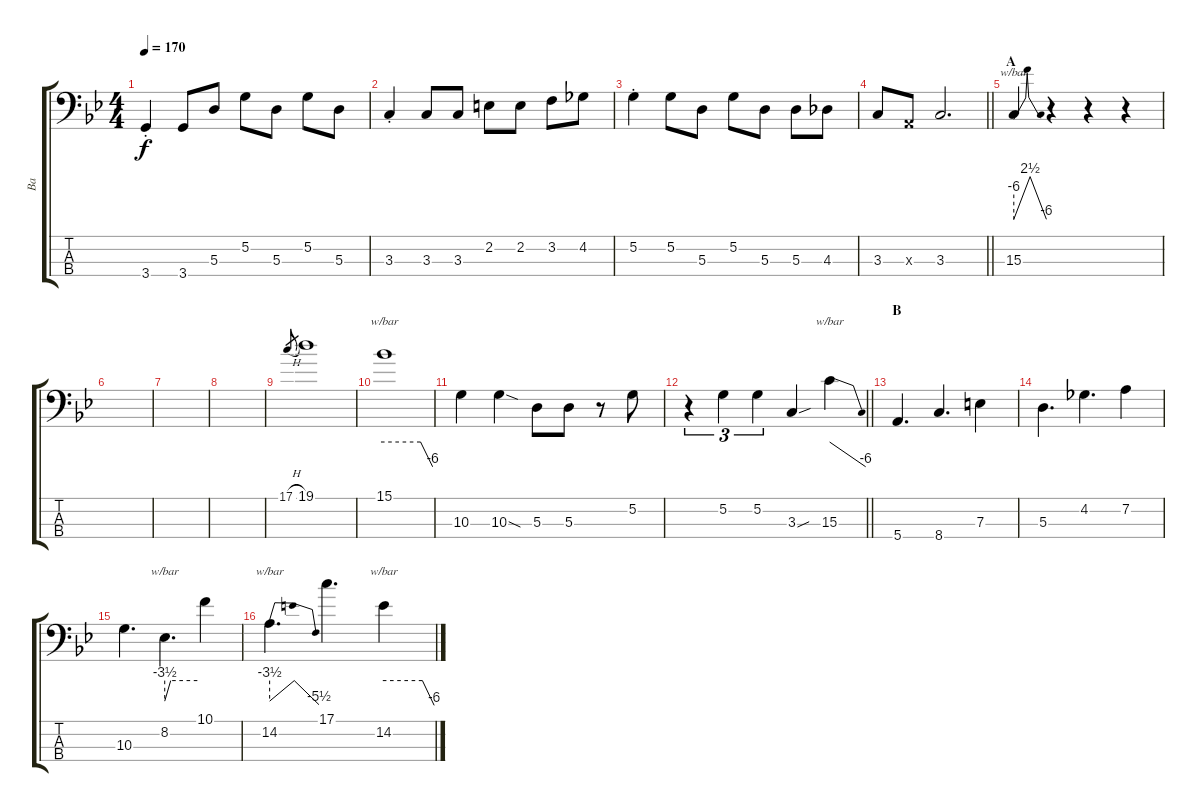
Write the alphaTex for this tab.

\track ("Ba" "Ba") {instrument electricbassfinger}
\staff {score tabs}
\tuning (G2 D2 A1 E1) {hide}
\ts (4 4)
\tempo 170
\clef f4
\ks bb
3.4{st}.4{dy f} 3.4.8 5.3.8 5.2.8 5.3.8 5.2.8 5.3.8 |
3.3{st}.4 3.3.8 3.3.8 2.2.8 2.2.8 3.2.8 4.2.8 |
5.2{st}.4 5.2.8 5.3.8 5.2.8 5.3.8 5.3.8 4.3.8 |
\barLineRight lightlight
3.3.8 0.3{x}.8 3.3.2{d} |
\section ("" "A")
15.3.4{tbe (dip default 0 -24 30 10 60 -24)} r.4 r.4 r.4 |
|
|
|
17.1{h}.8{gr} 19.1.1 |
15.1.1{tbe (custom default 0 0 45 0 60 -24)} |
10.3.4 10.3{sod}.4 5.3.8 5.3.8 r.8 5.2.8 |
\barLineRight lightlight
r.4{tu (3 2)} 5.2.4{tu (3 2)} 5.2.4{tu (3 2)} 3.3{sou}.4 15.3.4{tbe (dive default 0 0 60 -24)} |
\section ("" "B")
5.4.4{d} 8.4.4{d} 7.3.4 |
5.3.4{d} 4.2.4{d} 7.2.4 |
10.3.4{d} 8.2.4{d tbe (custom default 0 -14 11 0 60 0)} 10.1.4 |
14.2.4{d tbe (dip default 0 -14 10 0 50 0 60 -22)} 17.1.4{d} 14.2.4{tbe (custom default 0 0 46 0 60 -24)}
